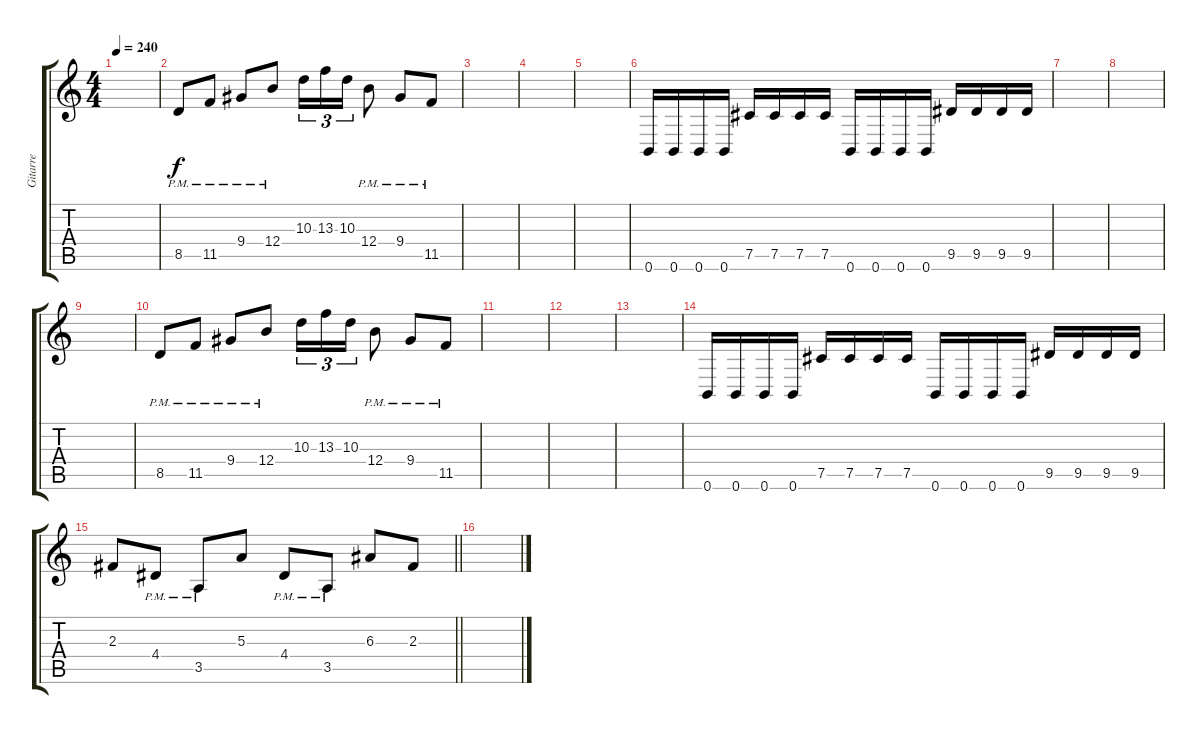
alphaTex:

\track ("Gitarre" "Gitarre") {instrument distortionguitar}
\staff {score tabs}
\tuning (Db4 Ab3 E3 B2 Gb2 B1) {hide}
\ts (4 4)
\tempo 240
\clef g2
\ks c
|
8.5{pm}.8 11.5{pm}.8 9.4{pm}.8 12.4{pm}.8 10.3.16{tu (3 2)} 13.3.16{tu (3 2)} 10.3.16{tu (3 2)} 12.4{pm}.8 9.4{pm}.8 11.5{pm}.8 |
|
|
|
0.6.16 0.6.16 0.6.16 0.6.16 7.5.16 7.5.16 7.5.16 7.5.16 0.6.16 0.6.16 0.6.16 0.6.16 9.5.16 9.5.16 9.5.16 9.5.16 |
|
|
|
8.5{pm}.8 11.5{pm}.8 9.4{pm}.8 12.4{pm}.8 10.3.16{tu (3 2)} 13.3.16{tu (3 2)} 10.3.16{tu (3 2)} 12.4{pm}.8 9.4{pm}.8 11.5{pm}.8 |
|
|
|
0.6.16 0.6.16 0.6.16 0.6.16 7.5.16 7.5.16 7.5.16 7.5.16 0.6.16 0.6.16 0.6.16 0.6.16 9.5.16 9.5.16 9.5.16 9.5.16 |
\barLineRight lightlight
2.3.8 4.4{pm}.8 3.5{pm}.8 5.3.8 4.4{pm}.8 3.5{pm}.8 6.3.8 2.3.8 |
\section ("" "")
